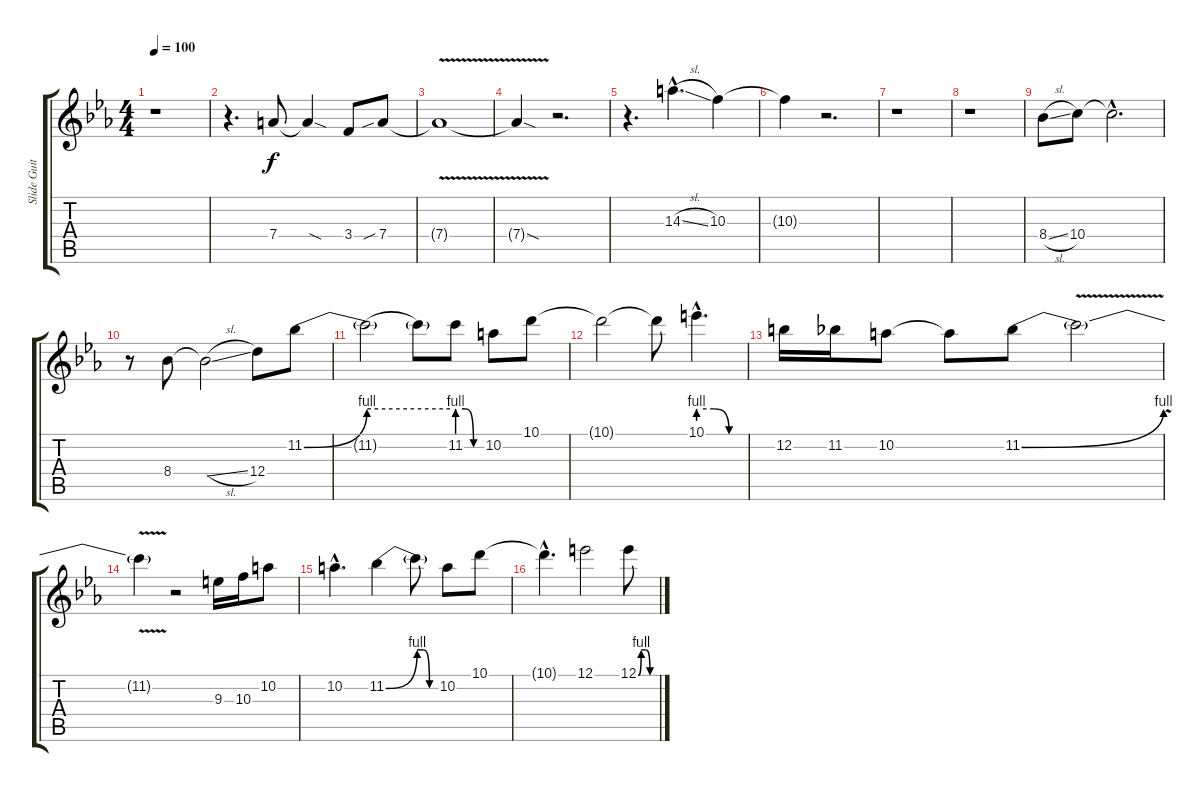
\track ("Slide Guitar" "Slide Guit") {instrument distortionguitar}
\staff {score tabs}
\tuning (E4 B3 G3 D3 A2 D2) {hide}
\ts (4 4)
\tempo 100
\clef g2
\ks eb
r.1{dy f} |
r.4{d} 7.4.8 7.4{sod t}.4 3.4.8 7.4{sib}.8 |
7.4{v t}.1 |
7.4{sod t}.4 r.2{d} |
r.4{d} 14.3{sl hac}.4{d} 10.3.4 |
10.3{t}.4 r.2{d} |
r.1 |
r.1 |
8.4{sl}.8 10.4.8 10.4{hac t}.2{d} |
r.8 8.4.8 8.4{sl t}.2 12.4.8 11.2{be (bend 0 0 60 4)}.8 |
11.2{be (hold 0 4 60 4) t}.2 11.2{t}.8 11.2{be (custom 0 4 20 4 40 0 60 0)}.8 10.2.8 10.1.8 |
10.1{t}.2 10.1{t}.8 10.1{be (custom 0 4 20 4 40 0 60 0) hac}.4{d} |
12.2.16 11.2.16 10.2.8 10.2{t}.8 11.2{be (bend 0 0 60 4)}.8 11.2{v t}.2 |
11.2{v t}.4 r.2 9.3.16 10.3.16 10.2.8 |
10.2{hac}.4{d} 11.2{be (bend 0 0 60 4)}.4 11.2{be (custom 0 4 20 4 40 0 60 0) t}.8 10.2.8 10.1.8 |
10.1{hac t}.4{d} 12.1.2 12.1{be (custom 0 0 10 4 25 4 40 0 60 0)}.8
